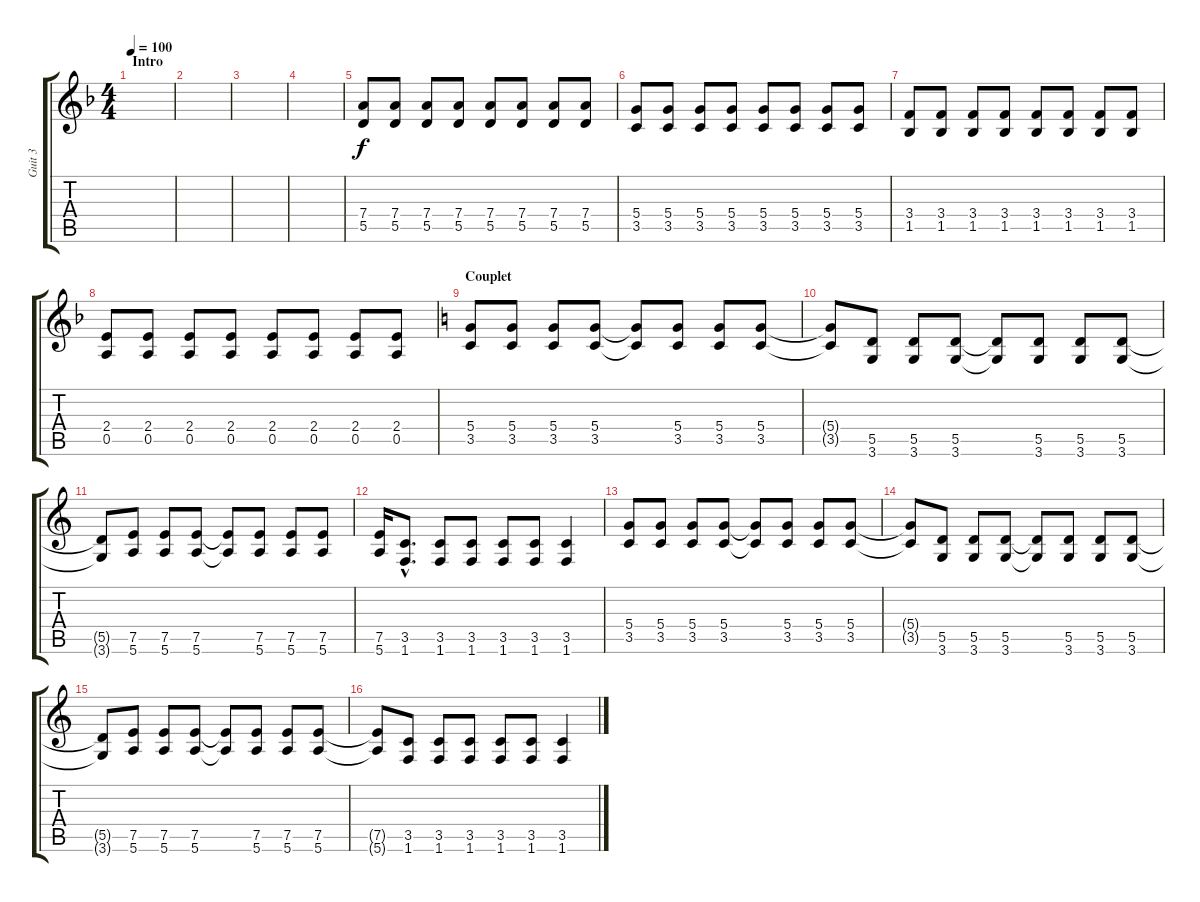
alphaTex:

\track ("Guit 3" "Guit 3") {instrument distortionguitar}
\staff {score tabs}
\tuning (E4 B3 G3 D3 A2 E2) {hide}
\ts (4 4)
\section ("" "Intro")
\tempo 100
\clef g2
\ks f
|
|
|
|
(7.4 5.5).8 (7.4 5.5).8 (7.4 5.5).8 (7.4 5.5).8 (7.4 5.5).8 (7.4 5.5).8 (7.4 5.5).8 (7.4 5.5).8 |
(5.4 3.5).8 (5.4 3.5).8 (5.4 3.5).8 (5.4 3.5).8 (5.4 3.5).8 (5.4 3.5).8 (5.4 3.5).8 (5.4 3.5).8 |
(3.4 1.5).8 (3.4 1.5).8 (3.4 1.5).8 (3.4 1.5).8 (3.4 1.5).8 (3.4 1.5).8 (3.4 1.5).8 (3.4 1.5).8 |
(2.4 0.5).8 (2.4 0.5).8 (2.4 0.5).8 (2.4 0.5).8 (2.4 0.5).8 (2.4 0.5).8 (2.4 0.5).8 (2.4 0.5).8 |
\section ("" "Couplet")
\ks c
(5.4 3.5).8 (5.4 3.5).8 (5.4 3.5).8 (5.4 3.5).8 (5.4{t} 3.5{t}).8 (5.4 3.5).8 (5.4 3.5).8 (5.4 3.5).8 |
(5.4{t} 3.5{t}).8 (5.5 3.6).8 (5.5 3.6).8 (5.5 3.6).8 (5.5{t} 3.6{t}).8 (5.5 3.6).8 (5.5 3.6).8 (5.5 3.6).8 |
(5.5{t} 3.6{t}).8 (7.5 5.6).8 (7.5 5.6).8 (7.5 5.6).8 (7.5{t} 5.6{t}).8 (7.5 5.6).8 (7.5 5.6).8 (7.5 5.6).8 |
(7.5 5.6).16 (3.5{hac} 1.6{hac}).8{d} (3.5 1.6).8 (3.5 1.6).8 (3.5 1.6).8 (3.5 1.6).8 (3.5 1.6).4 |
(5.4 3.5).8 (5.4 3.5).8 (5.4 3.5).8 (5.4 3.5).8 (5.4{t} 3.5{t}).8 (5.4 3.5).8 (5.4 3.5).8 (5.4 3.5).8 |
(5.4{t} 3.5{t}).8 (5.5 3.6).8 (5.5 3.6).8 (5.5 3.6).8 (5.5{t} 3.6{t}).8 (5.5 3.6).8 (5.5 3.6).8 (5.5 3.6).8 |
(5.5{t} 3.6{t}).8 (7.5 5.6).8 (7.5 5.6).8 (7.5 5.6).8 (7.5{t} 5.6{t}).8 (7.5 5.6).8 (7.5 5.6).8 (7.5 5.6).8 |
(7.5{t} 5.6{t}).8 (3.5 1.6).8 (3.5 1.6).8 (3.5 1.6).8 (3.5 1.6).8 (3.5 1.6).8 (3.5 1.6).4
